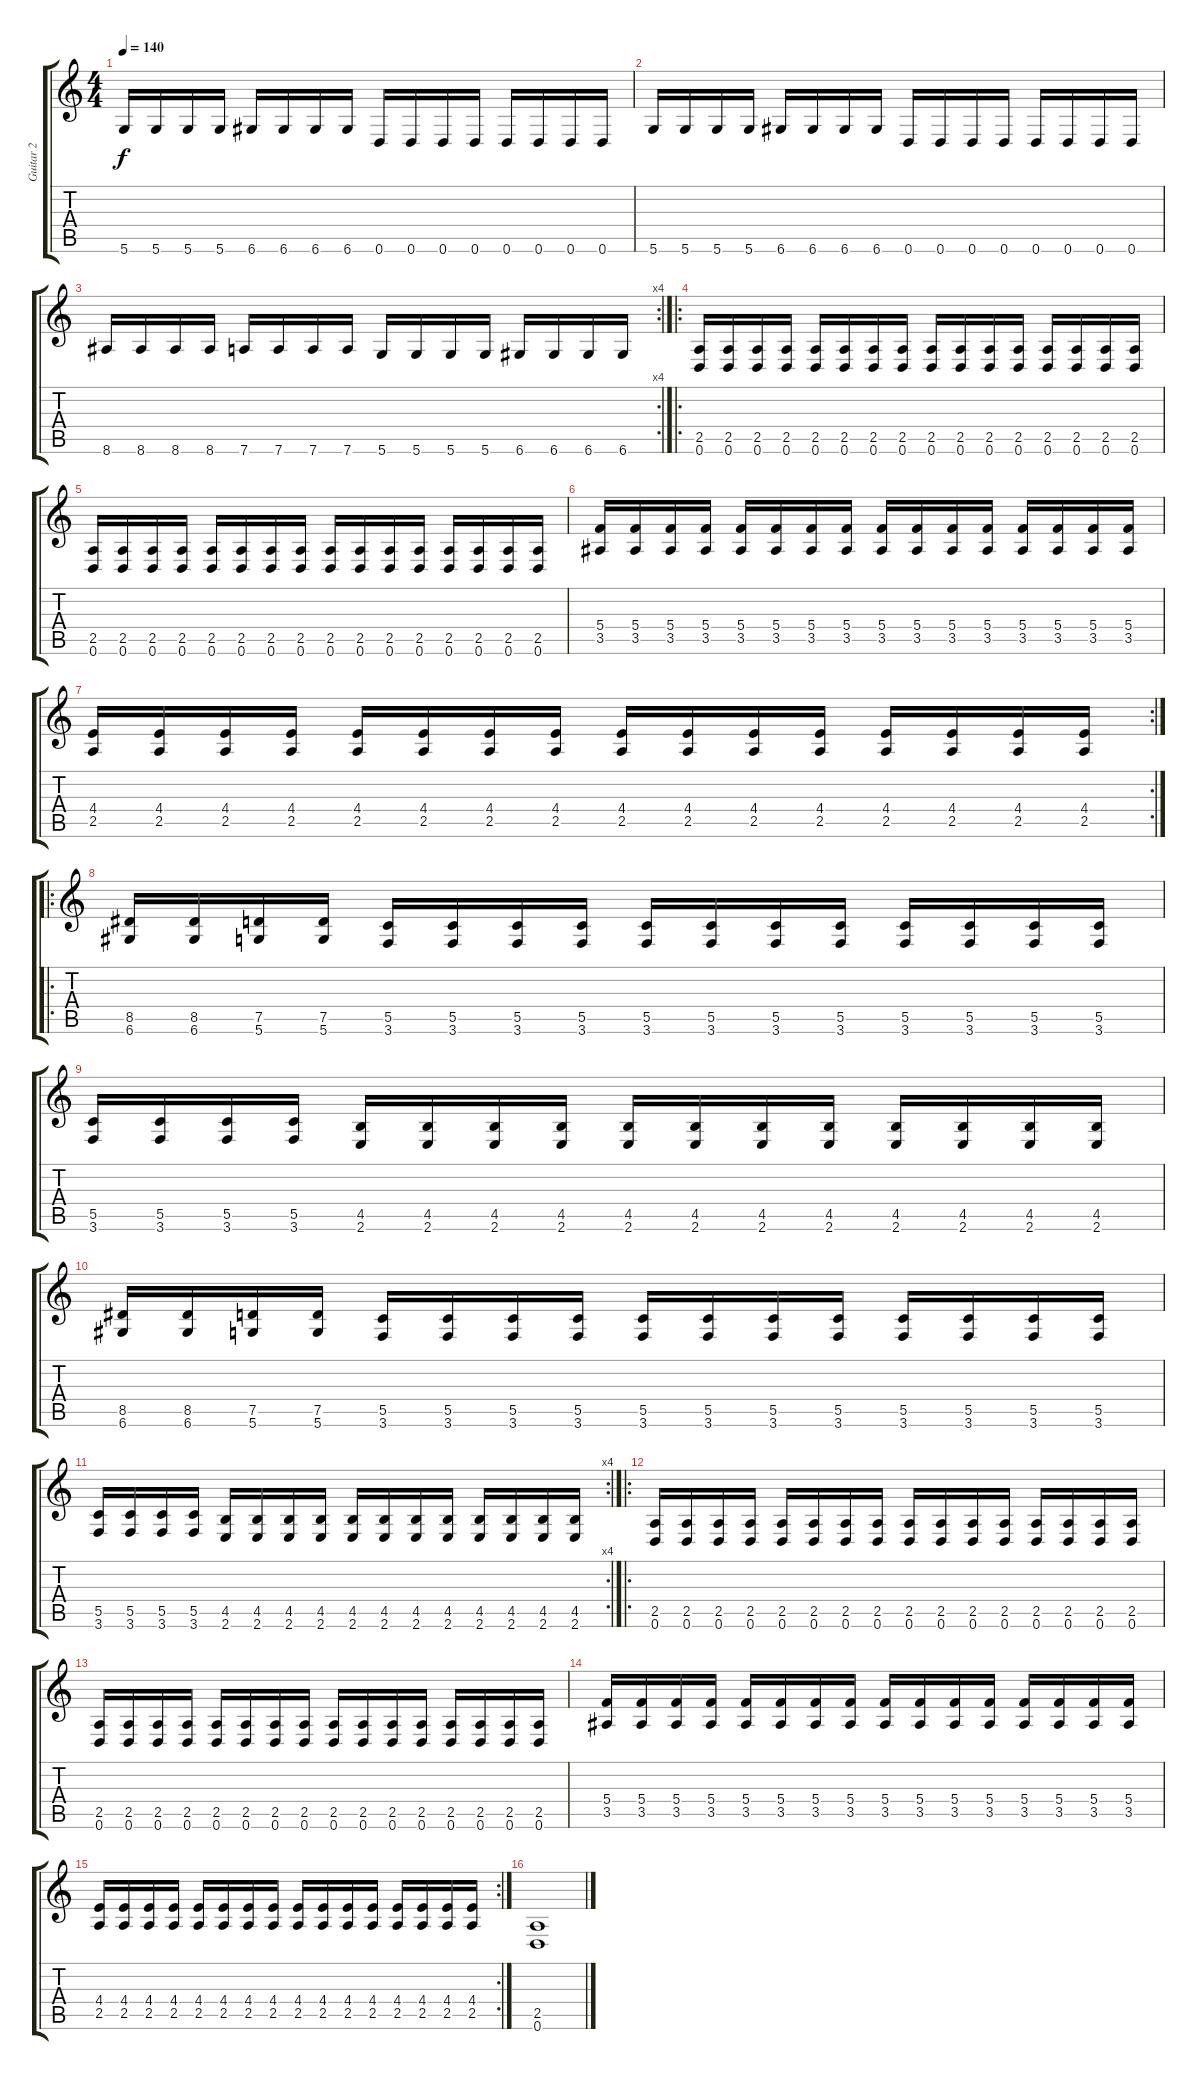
\track ("Guitar 2" "Guitar 2") {instrument distortionguitar}
\staff {score tabs}
\tuning (D4 A3 F3 C3 G2 D2) {hide}
\ts (4 4)
\tempo 140
\clef g2
\ks c
5.6.16{dy f} 5.6.16 5.6.16 5.6.16 6.6.16 6.6.16 6.6.16 6.6.16 0.6.16 0.6.16 0.6.16 0.6.16 0.6.16 0.6.16 0.6.16 0.6.16 |
5.6.16 5.6.16 5.6.16 5.6.16 6.6.16 6.6.16 6.6.16 6.6.16 0.6.16 0.6.16 0.6.16 0.6.16 0.6.16 0.6.16 0.6.16 0.6.16 |
\rc 4
8.6.16 8.6.16 8.6.16 8.6.16 7.6.16 7.6.16 7.6.16 7.6.16 5.6.16 5.6.16 5.6.16 5.6.16 6.6.16 6.6.16 6.6.16 6.6.16 |
\ro
(2.5 0.6).16 (2.5 0.6).16 (2.5 0.6).16 (2.5 0.6).16 (2.5 0.6).16 (2.5 0.6).16 (2.5 0.6).16 (2.5 0.6).16 (2.5 0.6).16 (2.5 0.6).16 (2.5 0.6).16 (2.5 0.6).16 (2.5 0.6).16 (2.5 0.6).16 (2.5 0.6).16 (2.5 0.6).16 |
(2.5 0.6).16 (2.5 0.6).16 (2.5 0.6).16 (2.5 0.6).16 (2.5 0.6).16 (2.5 0.6).16 (2.5 0.6).16 (2.5 0.6).16 (2.5 0.6).16 (2.5 0.6).16 (2.5 0.6).16 (2.5 0.6).16 (2.5 0.6).16 (2.5 0.6).16 (2.5 0.6).16 (2.5 0.6).16 |
(5.4 3.5).16 (5.4 3.5).16 (5.4 3.5).16 (5.4 3.5).16 (5.4 3.5).16 (5.4 3.5).16 (5.4 3.5).16 (5.4 3.5).16 (5.4 3.5).16 (5.4 3.5).16 (5.4 3.5).16 (5.4 3.5).16 (5.4 3.5).16 (5.4 3.5).16 (5.4 3.5).16 (5.4 3.5).16 |
\rc 2
(4.4 2.5).16 (4.4 2.5).16 (4.4 2.5).16 (4.4 2.5).16 (4.4 2.5).16 (4.4 2.5).16 (4.4 2.5).16 (4.4 2.5).16 (4.4 2.5).16 (4.4 2.5).16 (4.4 2.5).16 (4.4 2.5).16 (4.4 2.5).16 (4.4 2.5).16 (4.4 2.5).16 (4.4 2.5).16 |
\ro
(8.5 6.6).16 (8.5 6.6).16 (7.5 5.6).16 (7.5 5.6).16 (5.5 3.6).16 (5.5 3.6).16 (5.5 3.6).16 (5.5 3.6).16 (5.5 3.6).16 (5.5 3.6).16 (5.5 3.6).16 (5.5 3.6).16 (5.5 3.6).16 (5.5 3.6).16 (5.5 3.6).16 (5.5 3.6).16 |
(5.5 3.6).16 (5.5 3.6).16 (5.5 3.6).16 (5.5 3.6).16 (4.5 2.6).16 (4.5 2.6).16 (4.5 2.6).16 (4.5 2.6).16 (4.5 2.6).16 (4.5 2.6).16 (4.5 2.6).16 (4.5 2.6).16 (4.5 2.6).16 (4.5 2.6).16 (4.5 2.6).16 (4.5 2.6).16 |
(8.5 6.6).16 (8.5 6.6).16 (7.5 5.6).16 (7.5 5.6).16 (5.5 3.6).16 (5.5 3.6).16 (5.5 3.6).16 (5.5 3.6).16 (5.5 3.6).16 (5.5 3.6).16 (5.5 3.6).16 (5.5 3.6).16 (5.5 3.6).16 (5.5 3.6).16 (5.5 3.6).16 (5.5 3.6).16 |
\rc 4
(5.5 3.6).16 (5.5 3.6).16 (5.5 3.6).16 (5.5 3.6).16 (4.5 2.6).16 (4.5 2.6).16 (4.5 2.6).16 (4.5 2.6).16 (4.5 2.6).16 (4.5 2.6).16 (4.5 2.6).16 (4.5 2.6).16 (4.5 2.6).16 (4.5 2.6).16 (4.5 2.6).16 (4.5 2.6).16 |
\ro
(2.5 0.6).16 (2.5 0.6).16 (2.5 0.6).16 (2.5 0.6).16 (2.5 0.6).16 (2.5 0.6).16 (2.5 0.6).16 (2.5 0.6).16 (2.5 0.6).16 (2.5 0.6).16 (2.5 0.6).16 (2.5 0.6).16 (2.5 0.6).16 (2.5 0.6).16 (2.5 0.6).16 (2.5 0.6).16 |
(2.5 0.6).16 (2.5 0.6).16 (2.5 0.6).16 (2.5 0.6).16 (2.5 0.6).16 (2.5 0.6).16 (2.5 0.6).16 (2.5 0.6).16 (2.5 0.6).16 (2.5 0.6).16 (2.5 0.6).16 (2.5 0.6).16 (2.5 0.6).16 (2.5 0.6).16 (2.5 0.6).16 (2.5 0.6).16 |
(5.4 3.5).16 (5.4 3.5).16 (5.4 3.5).16 (5.4 3.5).16 (5.4 3.5).16 (5.4 3.5).16 (5.4 3.5).16 (5.4 3.5).16 (5.4 3.5).16 (5.4 3.5).16 (5.4 3.5).16 (5.4 3.5).16 (5.4 3.5).16 (5.4 3.5).16 (5.4 3.5).16 (5.4 3.5).16 |
\rc 2
(4.4 2.5).16 (4.4 2.5).16 (4.4 2.5).16 (4.4 2.5).16 (4.4 2.5).16 (4.4 2.5).16 (4.4 2.5).16 (4.4 2.5).16 (4.4 2.5).16 (4.4 2.5).16 (4.4 2.5).16 (4.4 2.5).16 (4.4 2.5).16 (4.4 2.5).16 (4.4 2.5).16 (4.4 2.5).16 |
(2.5 0.6).1
